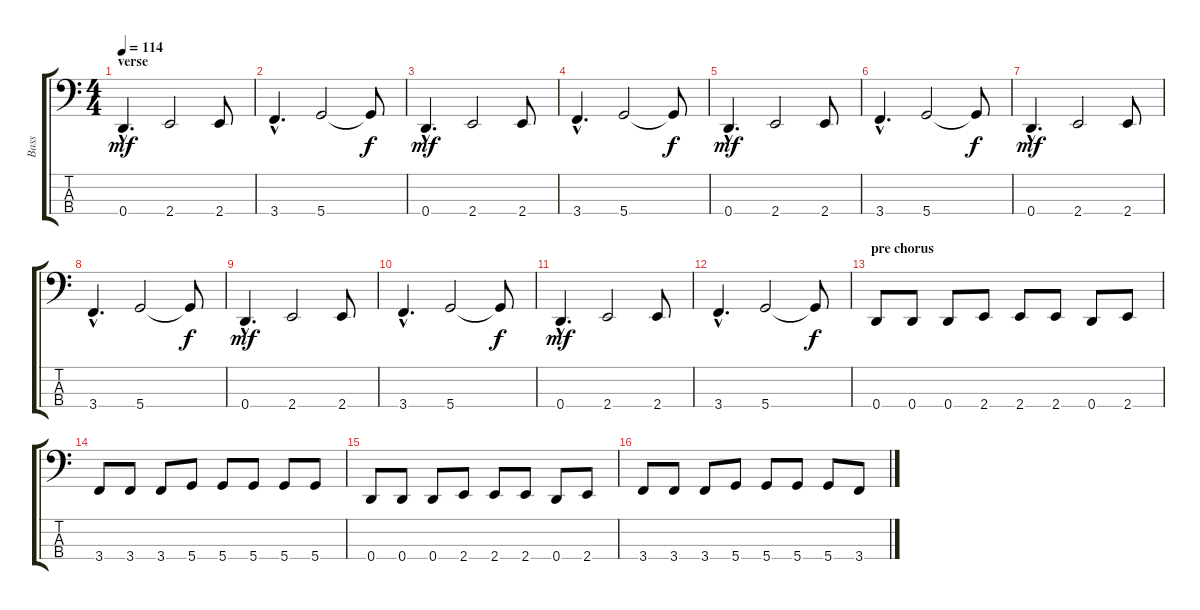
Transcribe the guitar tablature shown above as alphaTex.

\track ("Bass" "Bass") {instrument electricbasspick}
\staff {score tabs}
\tuning (G2 D2 A1 D1) {hide}
\ts (4 4)
\section ("" "verse")
\tempo 114
\clef f4
\ks c
0.4{hac}.4{d dy mf} 2.4.2 2.4.8 |
3.4{hac}.4{d} 5.4.2 5.4{t}.8{dy f} |
0.4{hac}.4{d dy mf} 2.4.2 2.4.8 |
3.4{hac}.4{d} 5.4.2 5.4{t}.8{dy f} |
0.4{hac}.4{d dy mf} 2.4.2 2.4.8 |
3.4{hac}.4{d} 5.4.2 5.4{t}.8{dy f} |
0.4{hac}.4{d dy mf} 2.4.2 2.4.8 |
3.4{hac}.4{d} 5.4.2 5.4{t}.8{dy f} |
0.4{hac}.4{d dy mf} 2.4.2 2.4.8 |
3.4{hac}.4{d} 5.4.2 5.4{t}.8{dy f} |
0.4{hac}.4{d dy mf} 2.4.2 2.4.8 |
3.4{hac}.4{d} 5.4.2 5.4{t}.8{dy f} |
\section ("" "pre chorus")
0.4.8 0.4.8 0.4.8 2.4.8 2.4.8 2.4.8 0.4.8 2.4.8 |
3.4.8 3.4.8 3.4.8 5.4.8 5.4.8 5.4.8 5.4.8 5.4.8 |
0.4.8 0.4.8 0.4.8 2.4.8 2.4.8 2.4.8 0.4.8 2.4.8 |
3.4.8 3.4.8 3.4.8 5.4.8 5.4.8 5.4.8 5.4.8 3.4.8
